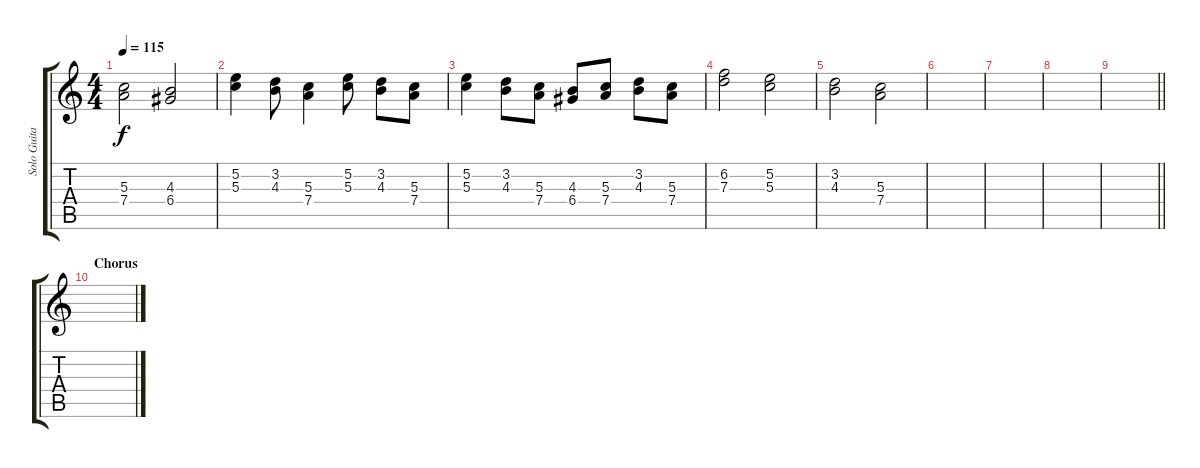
\track ("Solo Guitar" "Solo Guita") {instrument overdrivenguitar}
\staff {score tabs}
\tuning (E4 B3 G3 D3 A2 E2) {hide}
\ts (4 4)
\tempo 115
\clef g2
\ks c
(5.3 7.4).2{dy f} (4.3 6.4).2 |
(5.2 5.3).4 (3.2 4.3).8 (5.3 7.4).4 (5.2 5.3).8 (3.2 4.3).8 (5.3 7.4).8 |
(5.2 5.3).4 (3.2 4.3).8 (5.3 7.4).8 (4.3 6.4).8 (5.3 7.4).8 (3.2 4.3).8 (5.3 7.4).8 |
(6.2 7.3).2 (5.2 5.3).2 |
(3.2 4.3).2 (5.3 7.4).2 |
|
|
|
\barLineRight lightlight
|
\section ("" "Chorus")
